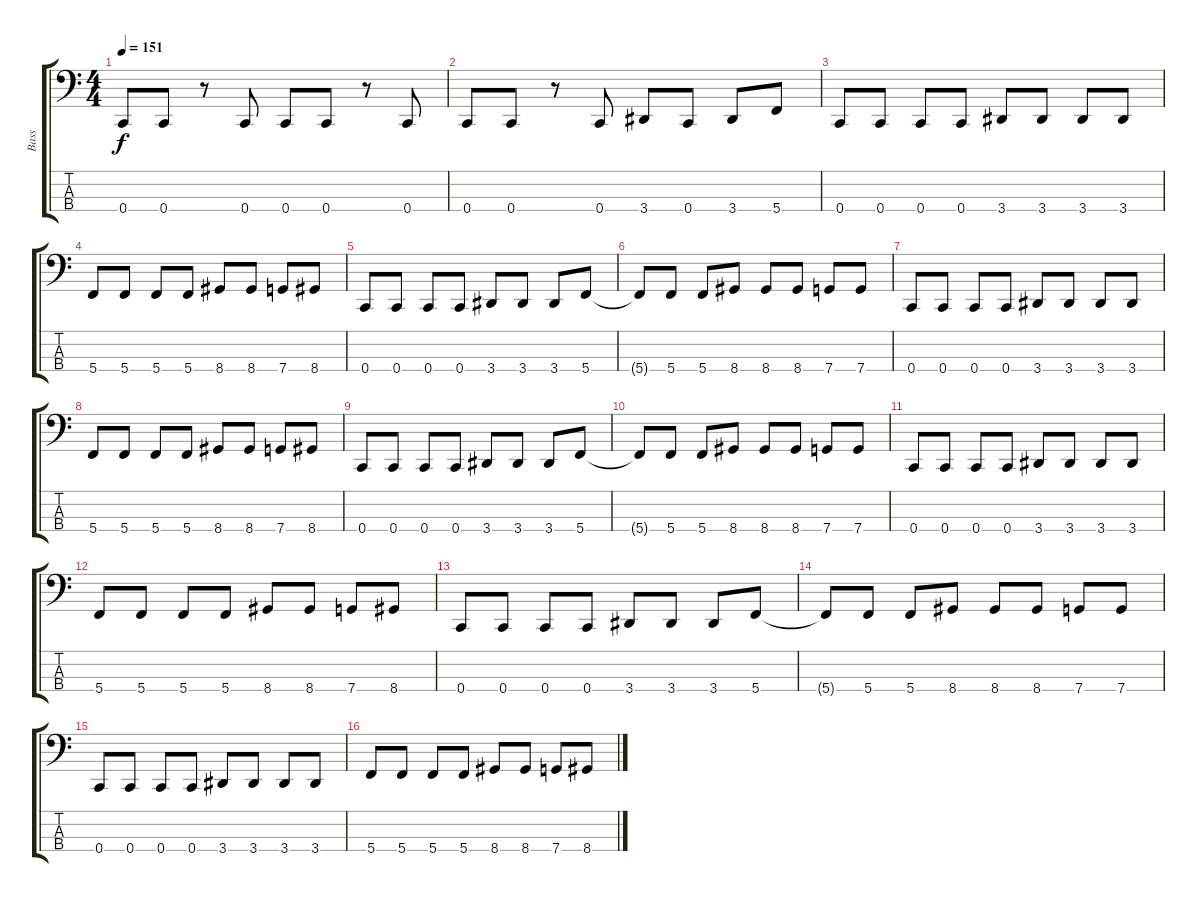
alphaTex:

\track ("Bass" "Bass") {instrument electricbasspick}
\staff {score tabs}
\tuning (F2 C2 G1 C1) {hide}
\ts (4 4)
\tempo 151
\clef f4
\ks c
0.4.8{dy f} 0.4.8 r.8 0.4.8 0.4.8 0.4.8 r.8 0.4.8 |
0.4.8 0.4.8 r.8 0.4.8 3.4.8 0.4.8 3.4.8 5.4.8 |
0.4.8 0.4.8 0.4.8 0.4.8 3.4.8 3.4.8 3.4.8 3.4.8 |
5.4.8 5.4.8 5.4.8 5.4.8 8.4.8 8.4.8 7.4.8 8.4.8 |
0.4.8 0.4.8 0.4.8 0.4.8 3.4.8 3.4.8 3.4.8 5.4.8 |
5.4{t}.8 5.4.8 5.4.8 8.4.8 8.4.8 8.4.8 7.4.8 7.4.8 |
0.4.8 0.4.8 0.4.8 0.4.8 3.4.8 3.4.8 3.4.8 3.4.8 |
5.4.8 5.4.8 5.4.8 5.4.8 8.4.8 8.4.8 7.4.8 8.4.8 |
0.4.8 0.4.8 0.4.8 0.4.8 3.4.8 3.4.8 3.4.8 5.4.8 |
5.4{t}.8 5.4.8 5.4.8 8.4.8 8.4.8 8.4.8 7.4.8 7.4.8 |
0.4.8 0.4.8 0.4.8 0.4.8 3.4.8 3.4.8 3.4.8 3.4.8 |
5.4.8 5.4.8 5.4.8 5.4.8 8.4.8 8.4.8 7.4.8 8.4.8 |
0.4.8 0.4.8 0.4.8 0.4.8 3.4.8 3.4.8 3.4.8 5.4.8 |
5.4{t}.8 5.4.8 5.4.8 8.4.8 8.4.8 8.4.8 7.4.8 7.4.8 |
0.4.8 0.4.8 0.4.8 0.4.8 3.4.8 3.4.8 3.4.8 3.4.8 |
5.4.8 5.4.8 5.4.8 5.4.8 8.4.8 8.4.8 7.4.8 8.4.8
